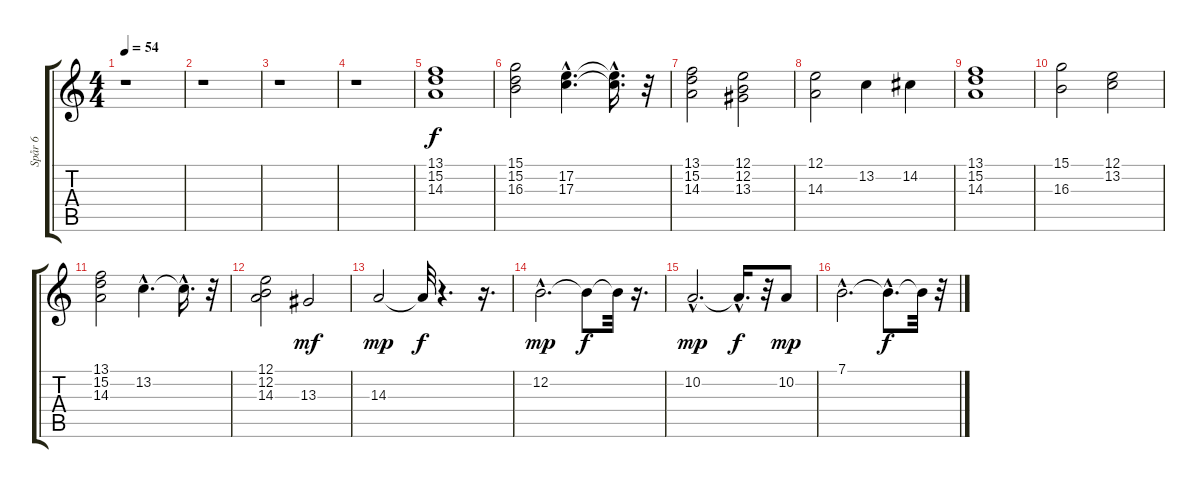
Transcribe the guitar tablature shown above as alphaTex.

\track ("Spår 6" "Spår 6") {instrument choiraahs}
\staff {score tabs}
\tuning (E4 B3 G3 D3 A2 E2) {hide}
\ts (4 4)
\tempo 54
\clef g2
\ks c
r.1{dy f} |
r.1 |
r.1 |
r.1 |
(13.1 15.2 14.3).1 |
(15.1 15.2 16.3).2 (17.2{hac} 17.3{hac}).4{d} (17.2{hac t} 17.3{hac t}).16{d} r.32 |
(13.1 15.2 14.3).2 (12.1 12.2 13.3).2 |
(12.1 14.3).2 13.2.4 14.2.4 |
(13.1 15.2 14.3).1 |
(15.1 16.3).2 (12.1 13.2).2 |
(13.1 15.2 14.3).2 13.2{hac}.4{d} 13.2{hac t}.16{d} r.32 |
(12.1 12.2 14.3).2 13.3.2{dy mf} |
14.3.2{dy mp} 14.3{t}.32{dy f} r.4{d} r.16{d} |
12.2{hac}.2{d dy mp} 12.2{t}.8{dy f} 12.2{t}.32 r.16{d} |
10.2{hac}.2{d dy mp} 10.2{hac t}.16{d dy f} r.32 10.2.8{dy mp} |
7.1{hac}.2{d} 7.1{hac t}.8{d dy f} 7.1{t}.32 r.32
